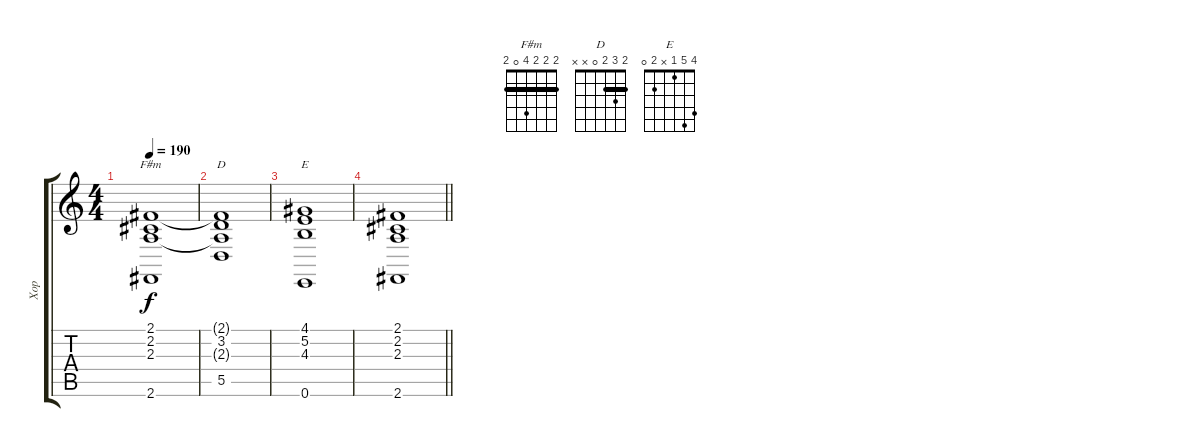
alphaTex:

\track ("Хор" "Хор") {instrument pad4choir}
\staff {score tabs}
\tuning (E4 B3 G3 D3 A2 E2) {hide}
\chord ("F#m" 2 2 2 4 0 2) {barre 2}
\chord ("D" 2 3 2 0 x x) {barre 2}
\chord ("E" 4 5 1 x 2 0)
\ts (4 4)
\tempo 190
\clef g2
\ks c
(2.1{t} 2.2{t} 2.3{t} 2.6{t}).1{ch "F#m" dy f} |
(2.1{t} 3.2 2.3{t} 5.5).1{ch "D"} |
(4.1 5.2 4.3 0.6).1{ch "E"} |
\barLineRight lightlight
(2.1 2.2 2.3 2.6).1
